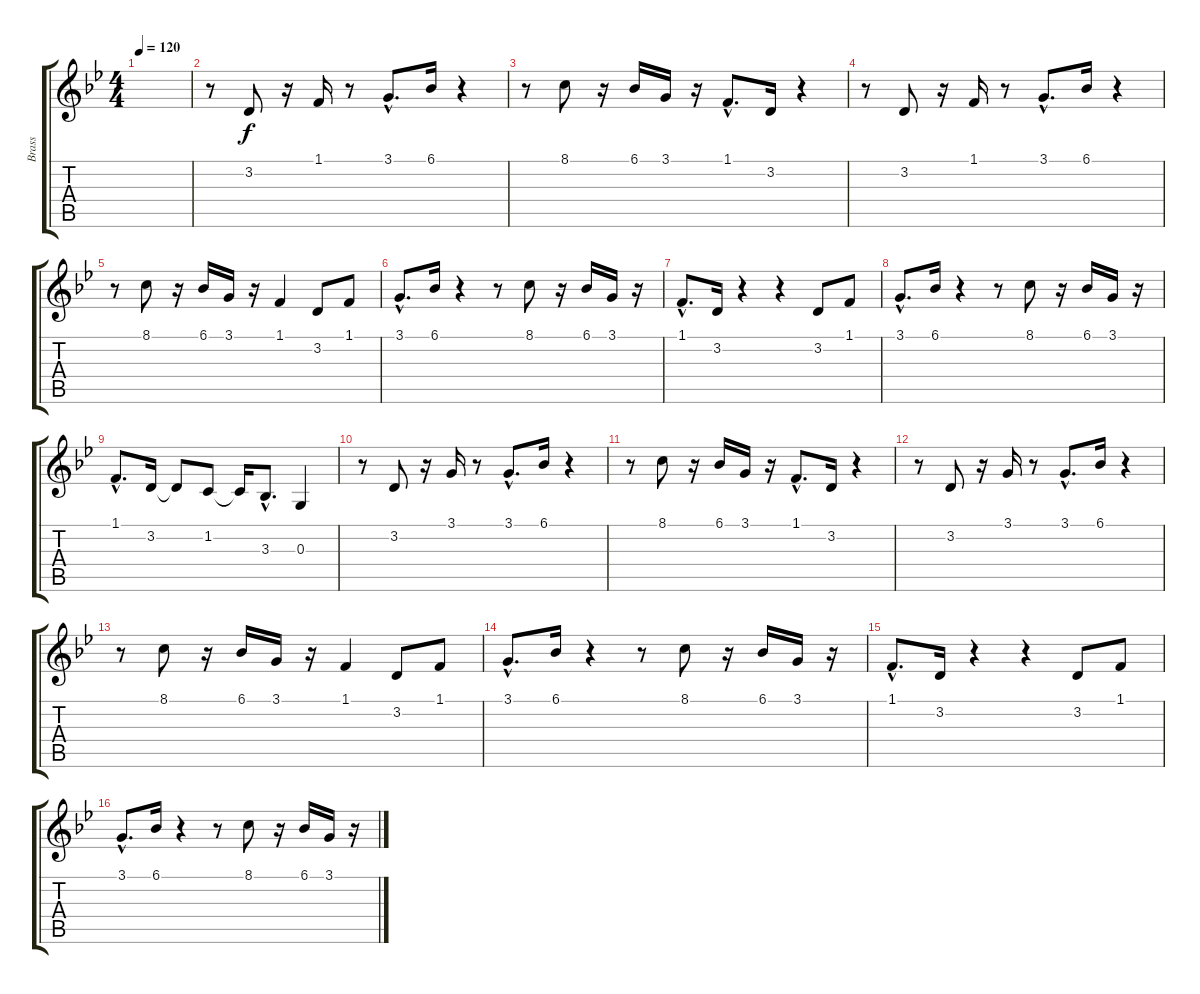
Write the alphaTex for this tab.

\track ("Brass" "Brass") {instrument brasssection}
\staff {score tabs}
\tuning (E4 B3 G3 D3 A2 E2) {hide}
\ts (4 4)
\tempo 120
\clef g2
\ks bb
|
r.8 3.2.8 r.16 1.1.16 r.8 3.1{hac}.8{d} 6.1.16 r.4 |
r.8 8.1.8 r.16 6.1.16 3.1.16 r.16 1.1{hac}.8{d} 3.2.16 r.4 |
r.8 3.2.8 r.16 1.1.16 r.8 3.1{hac}.8{d} 6.1.16 r.4 |
r.8 8.1.8 r.16 6.1.16 3.1.16 r.16 1.1.4 3.2.8 1.1.8 |
3.1{hac}.8{d} 6.1.16 r.4 r.8 8.1.8 r.16 6.1.16 3.1.16 r.16 |
1.1{hac}.8{d} 3.2.16 r.4 r.4 3.2.8 1.1.8 |
3.1{hac}.8{d} 6.1.16 r.4 r.8 8.1.8 r.16 6.1.16 3.1.16 r.16 |
1.1{hac}.8{d} 3.2.16 3.2{t}.8 1.2.8 1.2{t}.16 3.3{hac}.8{d} 0.3.4 |
r.8 3.2.8 r.16 3.1.16 r.8 3.1{hac}.8{d} 6.1.16 r.4 |
r.8 8.1.8 r.16 6.1.16 3.1.16 r.16 1.1{hac}.8{d} 3.2.16 r.4 |
r.8 3.2.8 r.16 3.1.16 r.8 3.1{hac}.8{d} 6.1.16 r.4 |
r.8 8.1.8 r.16 6.1.16 3.1.16 r.16 1.1.4 3.2.8 1.1.8 |
3.1{hac}.8{d} 6.1.16 r.4 r.8 8.1.8 r.16 6.1.16 3.1.16 r.16 |
1.1{hac}.8{d} 3.2.16 r.4 r.4 3.2.8 1.1.8 |
3.1{hac}.8{d} 6.1.16 r.4 r.8 8.1.8 r.16 6.1.16 3.1.16 r.16
